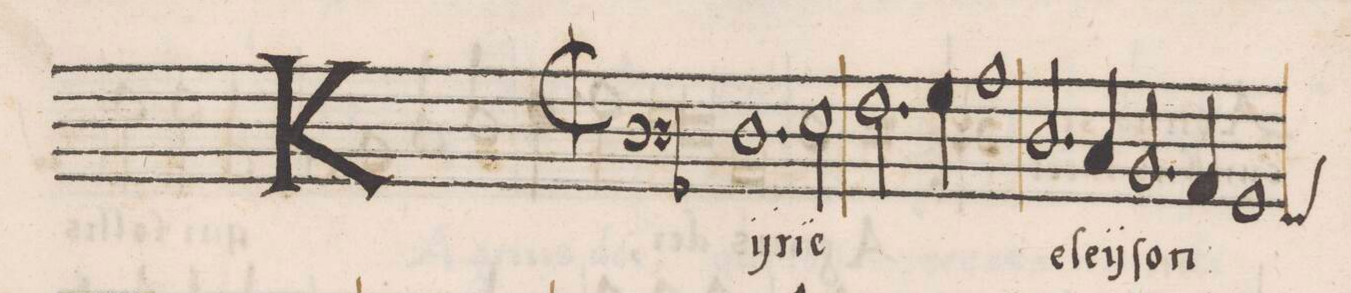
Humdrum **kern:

**kern	**text
*I"BASSVS	*
*clefF3	*
*k[b-]	*
*met(C|)	*
*M2/1	*
*2\right	*
1.F	Kÿ-
2G\	-ri-
=2-	=2-
2.A\	-e
4B-\	.
1c	.
=3-	=3-
2.F/	e-
4E/	-leÿ-
2.D/	-ſon
4C/	.
=4-	=4-
1BB-	.
*custos:AA	*
*-	*-
